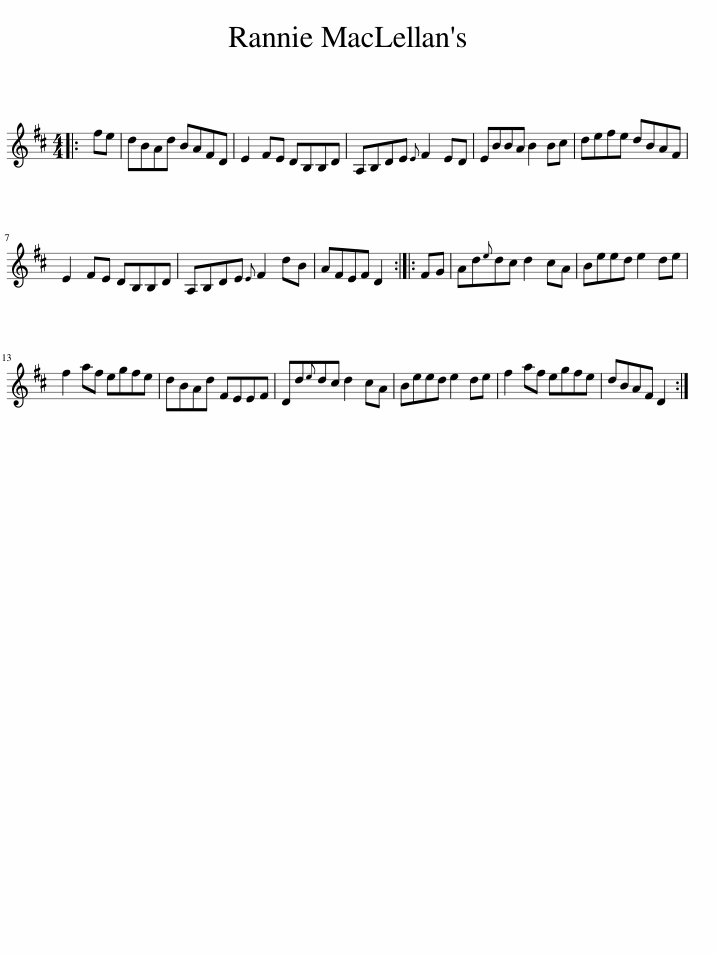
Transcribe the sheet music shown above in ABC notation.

X:1
L:1/8
M:4/4
I:linebreak $
K:D
V:1 treble
V:1
|: fe | dBAd BAFD | E2 FE DB,B,D | A,B,DE{E} F2 ED | EBBA B2 Bc | %5
 defe dBAF |$ E2 FE DB,B,D | A,B,DE{E} F2 dB | AFEF D2 :: FG | %10
 Ad{e}dc d2 cA | Beed e2 de |$ f2 af egfe | dBAd FEEF | Dd{e}dc d2 cA | %15
 Beed e2 de | f2 af egfe | dBAF D2 :| %18
